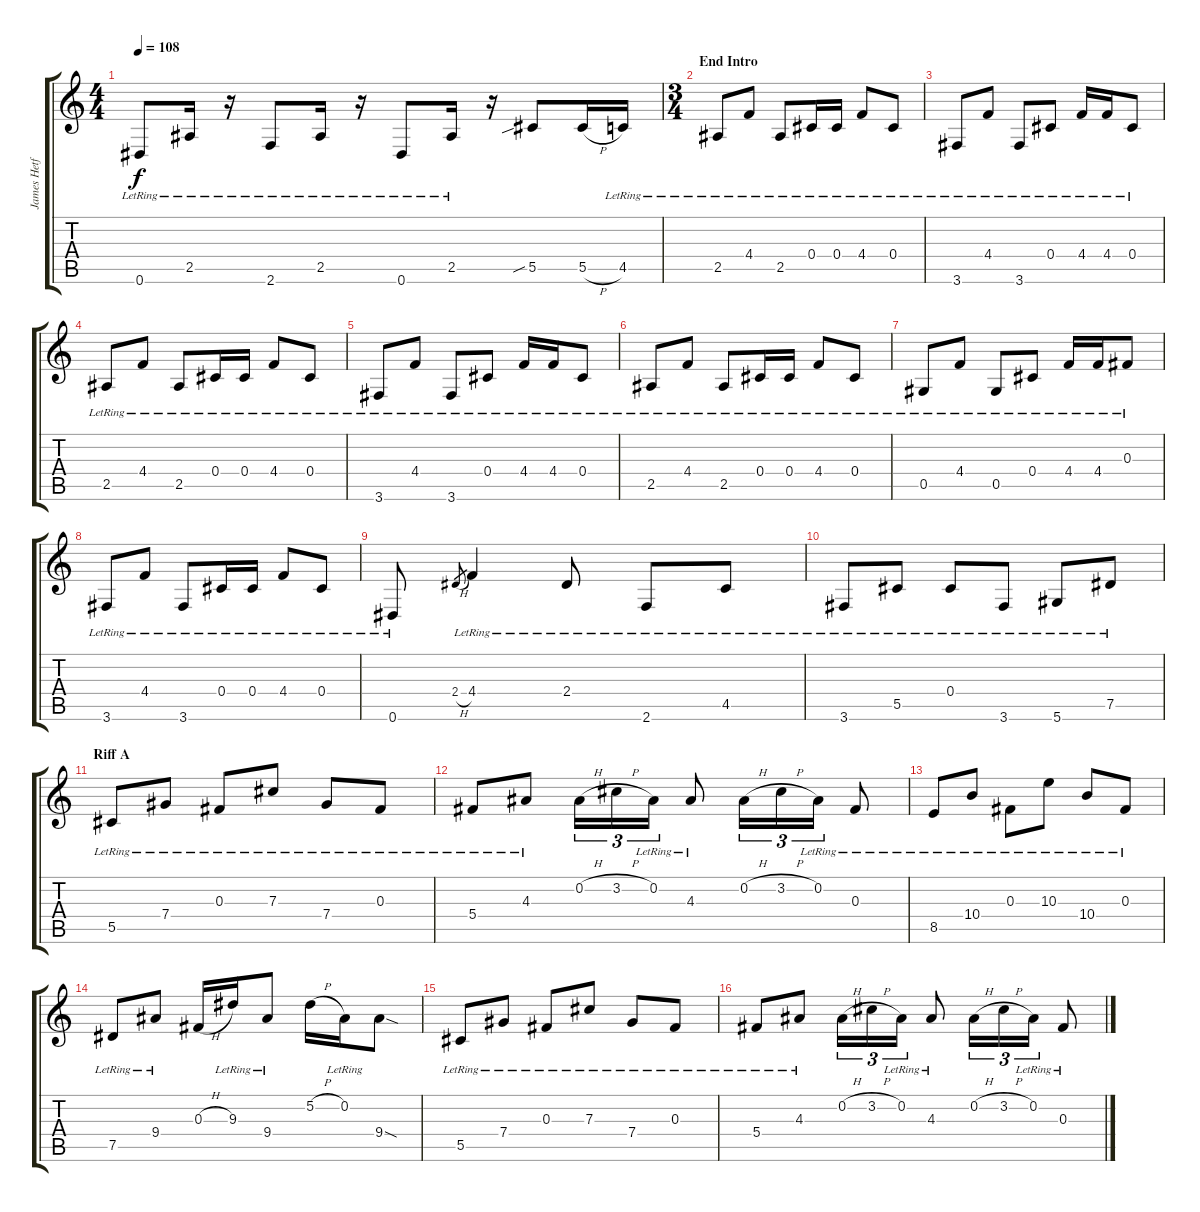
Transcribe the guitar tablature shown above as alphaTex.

\track ("James Hetfield (Guitar)" "James Hetf") {instrument electricguitarclean}
\staff {score tabs}
\tuning (Eb4 Bb3 Gb3 Db3 Ab2 Eb2) {hide}
\ts (4 4)
\tempo 108
\clef g2
\ks c
0.6{lr}.8{dy f} 2.5{lr}.16 r.16 2.6{lr}.8 2.5{lr}.16 r.16 0.6{lr}.8 2.5{lr}.16 r.16 5.5{sib}.8 5.5{h}.16 4.5{lr}.16 |
\ts (3 4)
\section ("" "End Intro")
2.5{lr}.8 4.4{lr}.8 2.5{lr}.8 0.4{lr}.16 0.4{lr}.16 4.4{lr}.8 0.4{lr}.8 |
3.6{lr}.8 4.4{lr}.8 3.6{lr}.8 0.4{lr}.8 4.4{lr}.16 4.4{lr}.16 0.4{lr}.8 |
2.5{lr}.8 4.4{lr}.8 2.5{lr}.8 0.4{lr}.16 0.4{lr}.16 4.4{lr}.8 0.4{lr}.8 |
3.6{lr}.8 4.4{lr}.8 3.6{lr}.8 0.4{lr}.8 4.4{lr}.16 4.4{lr}.16 0.4{lr}.8 |
2.5{lr}.8 4.4{lr}.8 2.5{lr}.8 0.4{lr}.16 0.4{lr}.16 4.4{lr}.8 0.4{lr}.8 |
0.5{lr}.8 4.4{lr}.8 0.5{lr}.8 0.4{lr}.8 4.4{lr}.16 4.4{lr}.16 0.3{lr}.8 |
3.6{lr}.8 4.4{lr}.8 3.6{lr}.8 0.4{lr}.16 0.4{lr}.16 4.4{lr}.8 0.4{lr}.8 |
0.6{lr}.8 2.4{h}.8{gr} 4.4{lr}.4 2.4{lr}.8 2.6{lr}.8 4.5{lr}.8 |
3.6{lr}.8 5.5{lr}.8 0.4{lr}.8 3.6{lr}.8 5.6{lr}.8 7.5{lr}.8 |
\section ("" "Riff A")
5.5{lr}.8 7.4{lr}.8 0.3{lr}.8 7.3{lr}.8 7.4{lr}.8 0.3{lr}.8 |
5.4{lr}.8 4.3{lr}.8 0.2{h}.16{tu (3 2)} 3.2{h}.16{tu (3 2)} 0.2{lr}.16{tu (3 2)} 4.3{lr}.8 0.2{h}.16{tu (3 2)} 3.2{h}.16{tu (3 2)} 0.2{lr}.16{tu (3 2)} 0.3{lr}.8 |
8.5{lr}.8 10.4{lr}.8 0.3{lr}.8 10.3{lr}.8 10.4{lr}.8 0.3{lr}.8 |
7.5{lr}.8 9.4{lr}.8 0.3{h}.16 9.3{lr}.16 9.4{lr}.8 5.2{h}.16 0.2{lr}.16 9.4{sod}.8 |
5.5{lr}.8 7.4{lr}.8 0.3{lr}.8 7.3{lr}.8 7.4{lr}.8 0.3{lr}.8 |
5.4{lr}.8 4.3{lr}.8 0.2{h}.16{tu (3 2)} 3.2{h}.16{tu (3 2)} 0.2{lr}.16{tu (3 2)} 4.3{lr}.8 0.2{h}.16{tu (3 2)} 3.2{h}.16{tu (3 2)} 0.2{lr}.16{tu (3 2)} 0.3{lr}.8
